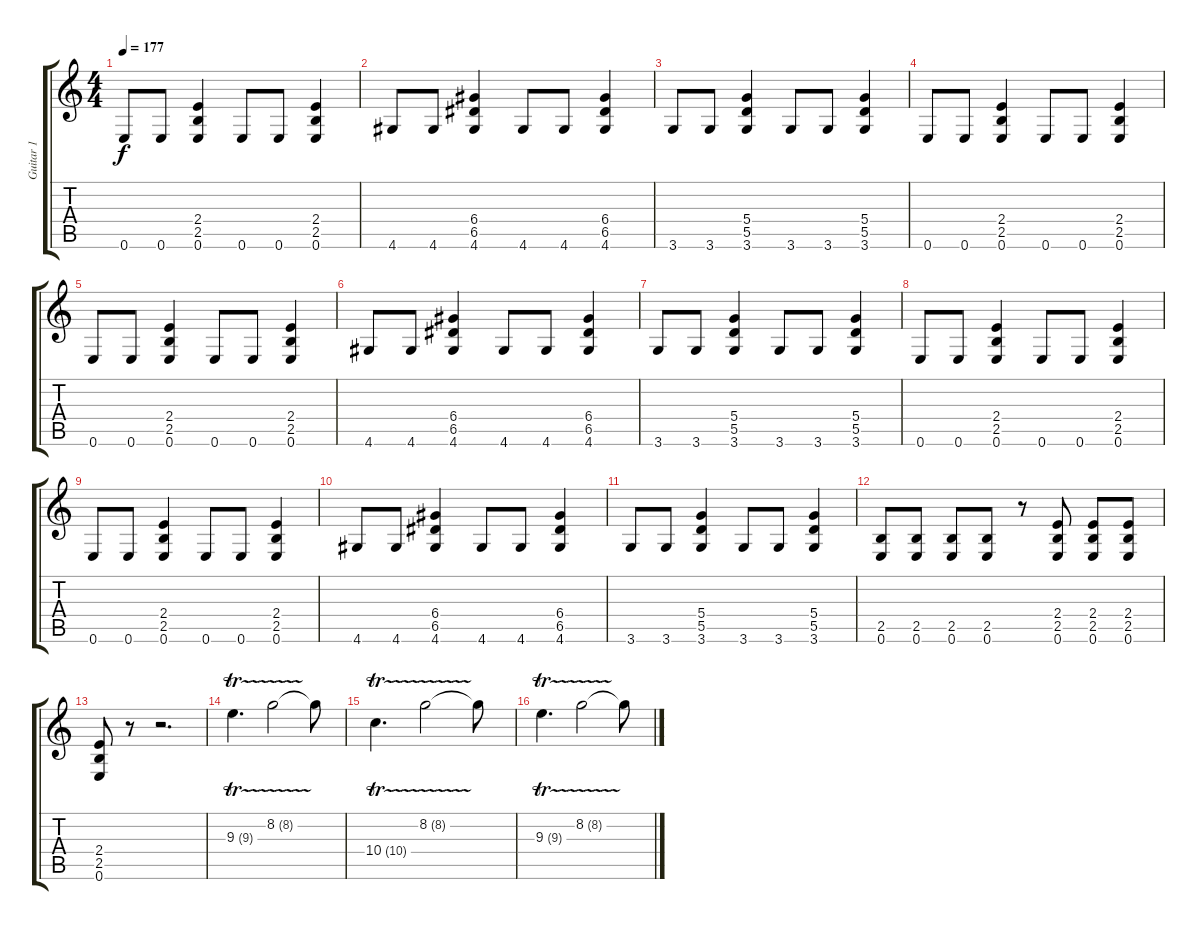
\track ("Guitar 1" "Guitar 1") {solo instrument overdrivenguitar}
\staff {score tabs}
\tuning (E4 B3 G3 D3 A2 E2) {hide}
\ts (4 4)
\tempo 177
\clef g2
\ks c
0.6.8{dy f} 0.6.8 (2.4 2.5 0.6).4 0.6.8 0.6.8 (2.4 2.5 0.6).4 |
4.6.8 4.6.8 (6.4 6.5 4.6).4 4.6.8 4.6.8 (6.4 6.5 4.6).4 |
3.6.8 3.6.8 (5.4 5.5 3.6).4 3.6.8 3.6.8 (5.4 5.5 3.6).4 |
0.6.8 0.6.8 (2.4 2.5 0.6).4 0.6.8 0.6.8 (2.4 2.5 0.6).4 |
0.6.8 0.6.8 (2.4 2.5 0.6).4 0.6.8 0.6.8 (2.4 2.5 0.6).4 |
4.6.8 4.6.8 (6.4 6.5 4.6).4 4.6.8 4.6.8 (6.4 6.5 4.6).4 |
3.6.8 3.6.8 (5.4 5.5 3.6).4 3.6.8 3.6.8 (5.4 5.5 3.6).4 |
0.6.8 0.6.8 (2.4 2.5 0.6).4 0.6.8 0.6.8 (2.4 2.5 0.6).4 |
0.6.8 0.6.8 (2.4 2.5 0.6).4 0.6.8 0.6.8 (2.4 2.5 0.6).4 |
4.6.8 4.6.8 (6.4 6.5 4.6).4 4.6.8 4.6.8 (6.4 6.5 4.6).4 |
3.6.8 3.6.8 (5.4 5.5 3.6).4 3.6.8 3.6.8 (5.4 5.5 3.6).4 |
(2.5 0.6).8 (2.5 0.6).8 (2.5 0.6).8 (2.5 0.6).8 r.8 (2.4 2.5 0.6).8 (2.4 2.5 0.6).8 (2.4 2.5 0.6).8 |
(2.4 2.5 0.6).8 r.8 r.2{d} |
9.3{tr (9 16)}.4{d} 8.2{tr (8 16)}.2 8.2{t}.8 |
10.4{tr (10 16)}.4{d} 8.2{tr (8 16)}.2 8.2{t}.8 |
9.3{tr (9 16)}.4{d} 8.2{tr (8 16)}.2 8.2{t}.8
